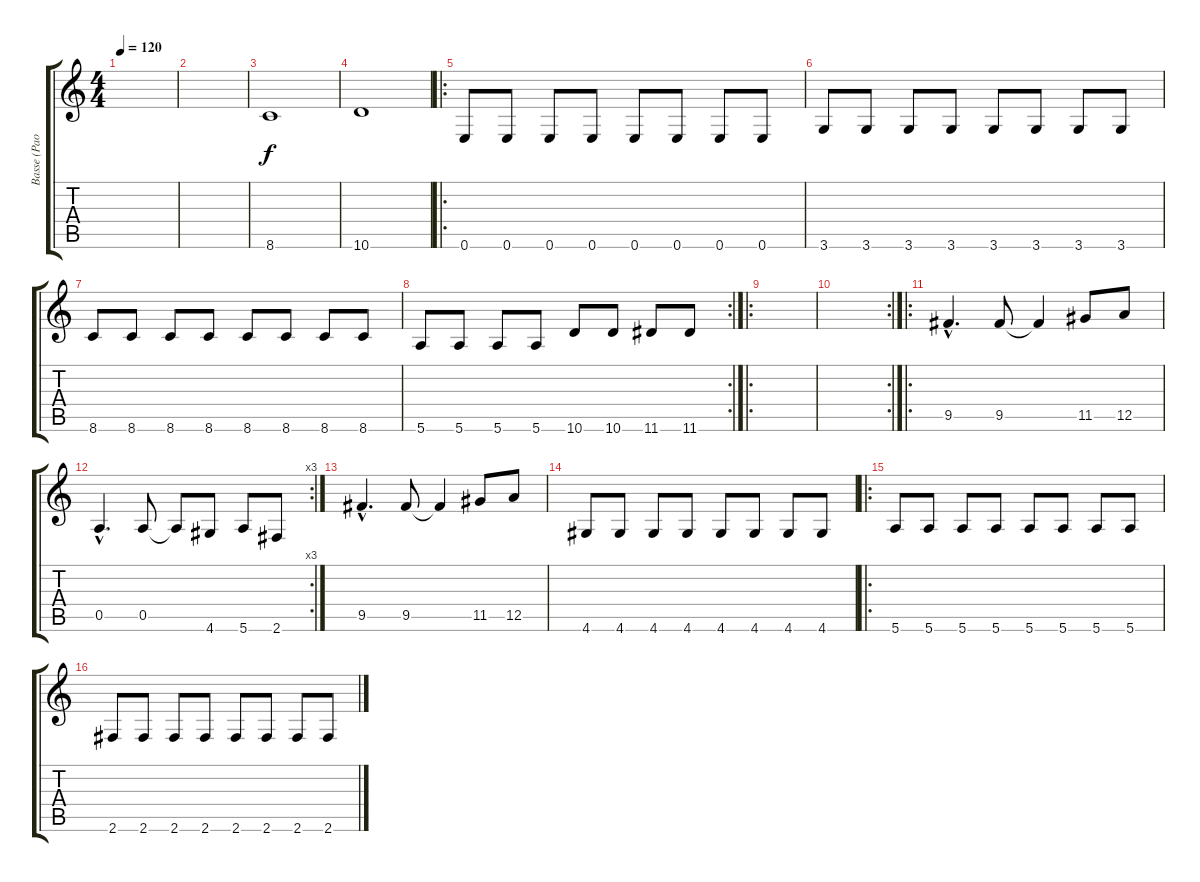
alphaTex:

\track ("Basse (Paolo)" "Basse (Pao") {instrument electricbassfinger}
\staff {score tabs}
\tuning (E4 B3 G3 D3 A2 E2) {hide}
\ts (4 4)
\tempo 120
\clef g2
\ks c
|
|
8.6.1 |
10.6.1 |
\ro
0.6.8 0.6.8 0.6.8 0.6.8 0.6.8 0.6.8 0.6.8 0.6.8 |
3.6.8 3.6.8 3.6.8 3.6.8 3.6.8 3.6.8 3.6.8 3.6.8 |
8.6.8 8.6.8 8.6.8 8.6.8 8.6.8 8.6.8 8.6.8 8.6.8 |
\rc 2
5.6.8 5.6.8 5.6.8 5.6.8 10.6.8 10.6.8 11.6.8 11.6.8 |
\ro
|
\rc 2
|
\ro
9.5{hac}.4{d} 9.5.8 9.5{t}.4 11.5.8 12.5.8 |
\rc 3
0.5{hac}.4{d} 0.5.8 0.5{t}.8 4.6.8 5.6.8 2.6.8 |
9.5{hac}.4{d} 9.5.8 9.5{t}.4 11.5.8 12.5.8 |
4.6.8 4.6.8 4.6.8 4.6.8 4.6.8 4.6.8 4.6.8 4.6.8 |
\ro
5.6.8 5.6.8 5.6.8 5.6.8 5.6.8 5.6.8 5.6.8 5.6.8 |
2.6.8 2.6.8 2.6.8 2.6.8 2.6.8 2.6.8 2.6.8 2.6.8
